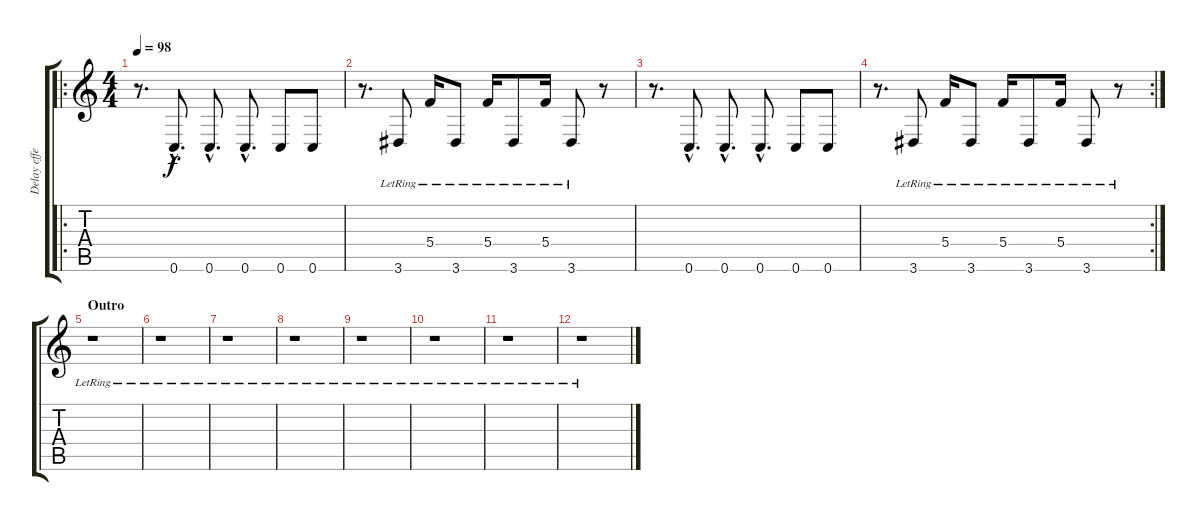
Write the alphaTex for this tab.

\track ("Delay effect" "Delay effe") {instrument electricguitarclean}
\staff {score tabs}
\tuning (D4 A3 F3 C3 G2 C2) {hide}
\ro
\ts (4 4)
\tempo 98
\clef g2
\ks c
r.8{d dy f} 0.6{hac}.8{d} 0.6{hac}.8{d} 0.6{hac}.8{d} 0.6.8 0.6.8 |
r.8{d} 3.6{lr}.8 5.4{lr}.16 3.6{lr}.8 5.4{lr}.16 3.6{lr}.8 5.4{lr}.16 3.6{lr}.8 r.8 |
r.8{d} 0.6{hac}.8{d} 0.6{hac}.8{d} 0.6{hac}.8{d} 0.6.8 0.6.8 |
\rc 2
r.8{d} 3.6{lr}.8 5.4{lr}.16 3.6{lr}.8 5.4{lr}.16 3.6{lr}.8 5.4{lr}.16 3.6{lr}.8 r.8 |
\section ("" "Outro")
r.1 |
r.1 |
r.1 |
r.1 |
r.1 |
r.1 |
r.1 |
r.1
